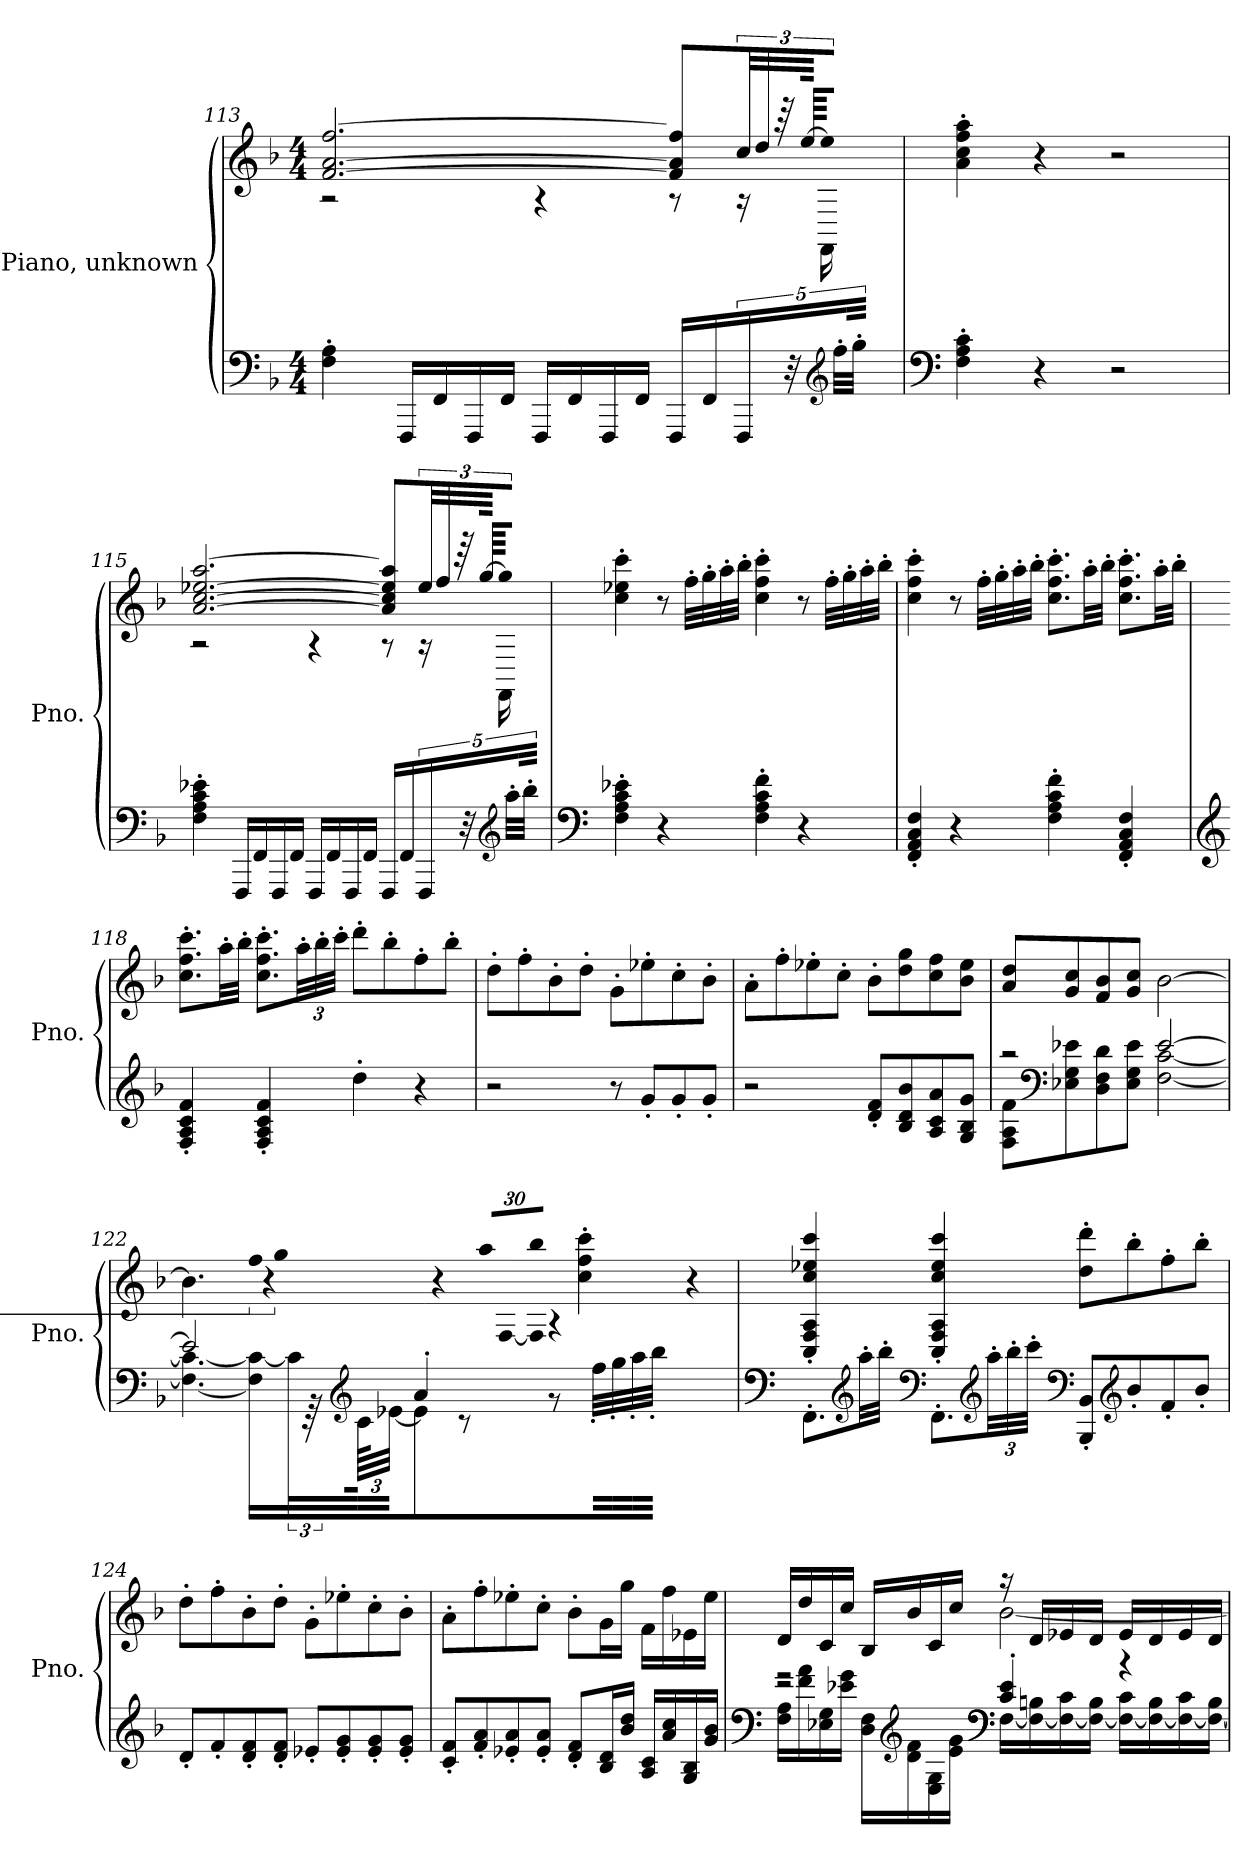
**kern	**kern
*part1	*part1
*staff2	*staff1
*I"Piano, unknown	*
*I'Pno.	*
*clefF4	*clefG2
*k[b-]	*k[b-]
*M4/4	*M4/4
=113	=113
*	*^
4F\' 4A\'	[2.f/ [2.a/ [2.ff/	2r
16FFF/LL	.	.
16FF/	.	.
16FFF/	.	.
16FF/JJ	.	.
16FFF/LL	.	4r
16FF/	.	.
16FFF/	.	.
16FF/JJ	.	.
16FFF/LL	8f/] 8a/] 8ff/]L	8r
16FF/	.	.
20FFF/JJ	48cc/LL	16r
.	48dd/JJJ	.
.	96r	.
40r	.	.
.	[96ee/KKLL	.
.	16ee/JJ]	16FF\
*clefG2	*	*
40ff'\LLL	.	.
40gg'\JJJ	.	.
*	*v	*v
=114	=114
*clefF4	*
4F\' 4A\' 4c\'	4a\' 4cc\' 4ff\' 4aa\'
4r	4r
2r	2r
!!LO:PB:g=z
=115	=115
*	*^
4F\' 4A\' 4c\' 4e-X\'	[2.a/ [2.cc/ [2.ee-X/ [2.aa/	2r
16FFF/LL	.	.
16FF/	.	.
16FFF/	.	.
16FF/JJ	.	.
16FFF/LL	.	4r
16FF/	.	.
16FFF/	.	.
16FF/JJ	.	.
16FFF/LL	8a/] 8cc/] 8ee-/] 8aa/]L	8r
16FF/	.	.
20FFF/JJ	48ee-/LL	16r
.	48ff/JJJ	.
.	96r	.
40r	.	.
.	[96gg/KKLL	.
.	16gg/JJ]	16FF\
*clefG2	*	*
40aa'\LLL	.	.
40bb-'\JJJ	.	.
*	*v	*v
=116	=116
*clefF4	*
4F\' 4A\' 4c\' 4e-X\'	4cc\' 4ee-X\' 4ccc\'
4r	8r
.	32ff'\LLL
.	32gg'\
.	32aa'\
.	32bb-'\JJJ
4F\' 4A\' 4c\' 4f\'	4cc\' 4ff\' 4ccc\'
4r	8r
.	32ff'\LLL
.	32gg'\
.	32aa'\
.	32bb-'\JJJ
!!LO:LB:g=z
=117	=117
4FF/' 4AA/' 4C/' 4F/'	4cc\' 4ff\' 4ccc\'
4r	8r
.	32ff'\LLL
.	32gg'\
.	32aa'\
.	32bb-'\JJJ
4F\' 4A\' 4c\' 4f\'	8.cc\' 8.ff\' 8.ccc\'L
.	32aa'\LL
.	32bb-'\JJJ
4FF/' 4AA/' 4C/' 4F/'	8.cc\' 8.ff\' 8.ccc\'L
.	32aa'\LL
.	32bb-'\JJJ
=118	=118
*clefG2	*
4F/' 4A/' 4c/' 4f/'	8.cc\' 8.ff\' 8.ccc\'L
.	32aa'\LL
.	32bb-'\JJJ
4F/' 4A/' 4c/' 4f/'	8.cc\' 8.ff\' 8.ccc\'L
*	*Xbrackettup
.	48aa'\LL
.	48bb-'\
.	48ccc'\JJJ
4dd'\	8ddd'\L
.	8bb-'\
4r	8ff'\
.	8bb-'\J
=119	=119
2r	8dd'\L
.	8ff'\
.	8b-'\
.	8dd'\J
8r	8g'\L
8g'/L	8ee-X'\
8g'/	8cc'\
8g'/J	8b-'\J
!!LO:LB:g=z
=120	=120
2r	8a'\L
.	8ff'\
.	8ee-X'\
.	8cc'\J
8d/' 8f/'L	8b-'\L
8B-/ 8d/ 8b-/	8dd\ 8gg\
8A/ 8c/ 8a/	8cc\ 8ff\
8G/ 8B-/ 8g/J	8b-\ 8ee-\J
=121	=121
*^	*
2r	8F\ 8A\ 8f\L	8a/ 8dd/L
*clefF4	*	*
.	8E-X\ 8G\ 8e-X\	8g/ 8cc/
.	8D\ 8F\ 8d\	8f/ 8b-/
.	8E-\ 8G\ 8e-\J	8g/ 8cc/J
[2e-/	[2F\ [2c\	[2b-\
=122	=122	=122
2e-/]	4.F\_ 4.c\_	4.b-\]
*	*	*brackettup
!	!	!LO:N:vis=64
.	16F\] 16c\_LL	960%17ff\
!	!	!LO:N:vis=64
.	.	960%17r
.	.	1920ryy
!	!	!LO:N:vis=64
.	.	960%17gg\
!	!	!LO:N:vis=128
.	.	1920%17r
!	!	!LO:N:vis=256
.	48c\JJk]	1920%17aa/KLLLL
!	!	!LO:N:vis=64
.	.	[960%17F/J
.	96r	.
!	!	!LO:N:vis=32
.	.	640%23F/] 640%23bb-/JJJ
*clefG2	*	*
.	96c\KLLL	.
.	[48e-X\JJJ	.
4a'/	8e-\]	4cc\' 4ff\' 4ccc\'
.	8r	.
4r	8r	4r
.	32ff'\LLL	.
.	32gg'\	.
.	32aa'\	.
.	32bb-'\JJJ	.
*v	*v	*
!!LO:LB:g=z
=123	=123
*clefF4	*
8.FF'\L	4C/' 4F/' 4A/' 4cc/' 4ee-X/' 4ccc/'
*clefG2	*
32aa'\LL	.
32bb-'\JJJ	.
*clefF4	*
8.FF'\L	4C/' 4F/' 4A/' 4cc/' 4ee-/' 4ccc/'
*clefG2	*
*Xbrackettup	*
48aa'\LL	.
48bb-'\	.
48ccc'\JJJ	.
*clefF4	*
8BBB-/' 8BB-/'L	8dd\' 8ddd\'L
*clefG2	*
8b-'/	8bb-'\
8f'/	8ff'\
8b-'/J	8bb-'\J
=124	=124
8d'/L	8dd'\L
8f'/	8ff'\
8d/' 8f/'	8b-'\
8d/' 8f/'J	8dd'\J
8e-X'/L	8g'\L
8e-/' 8g/'	8ee-X'\
8e-/' 8g/'	8cc'\
8e-/' 8g/'J	8b-'\J
=125	=125
8c/' 8f/'L	8a'\L
8f/' 8a/'	8ff'\
8e-X/' 8a/'	8ee-X'\
8e-/' 8a/'J	8cc'\J
8d/' 8f/'L	8b-'\L
16B-/ 16d/L	16g\L
16b-/ 16dd/JJ	16gg\JJ
16A/ 16c/LL	16f\LL
16a/ 16cc/	16ff\
16G/ 16B-/	16e-X\
16g/ 16b-/JJ	16ee-\JJ
!!LO:LB:g=z
=126	=126
*clefF4	*
*^	*^
2r	16F\ 16A\LL	16d/LL	2r
.	16f\ 16a\	16dd/	.
.	16E-X\ 16G\	16c/	.
.	16e-X\ 16g\JJ	16cc/JJ	.
.	16D\ 16F\LL	16B-/LL	.
*clefG2	*	*	*
.	16d\ 16f\	16b-/	.
.	16E-\ 16G\	16c/	.
.	16e-\ 16g\JJ	16cc/JJ	.
*clefF4	*	*	*
4c/' 4e-/'	[16F\LL	16r	[2b-\
.	16F\_ 16Bn\	16d/LL	.
.	16F\_ 16c\	16e-X/	.
.	16F\_ 16B\JJ	16d/JJ	.
4r	16F\_ 16c\LL	16e-/LL	.
.	16F\_ 16B\	16d/	.
.	16F\_ 16c\	16e-/	.
.	16F\_ 16B\JJ	16d/JJ	.
*v	*v	*	*
*	*v	*v
=	=
*-	*-
